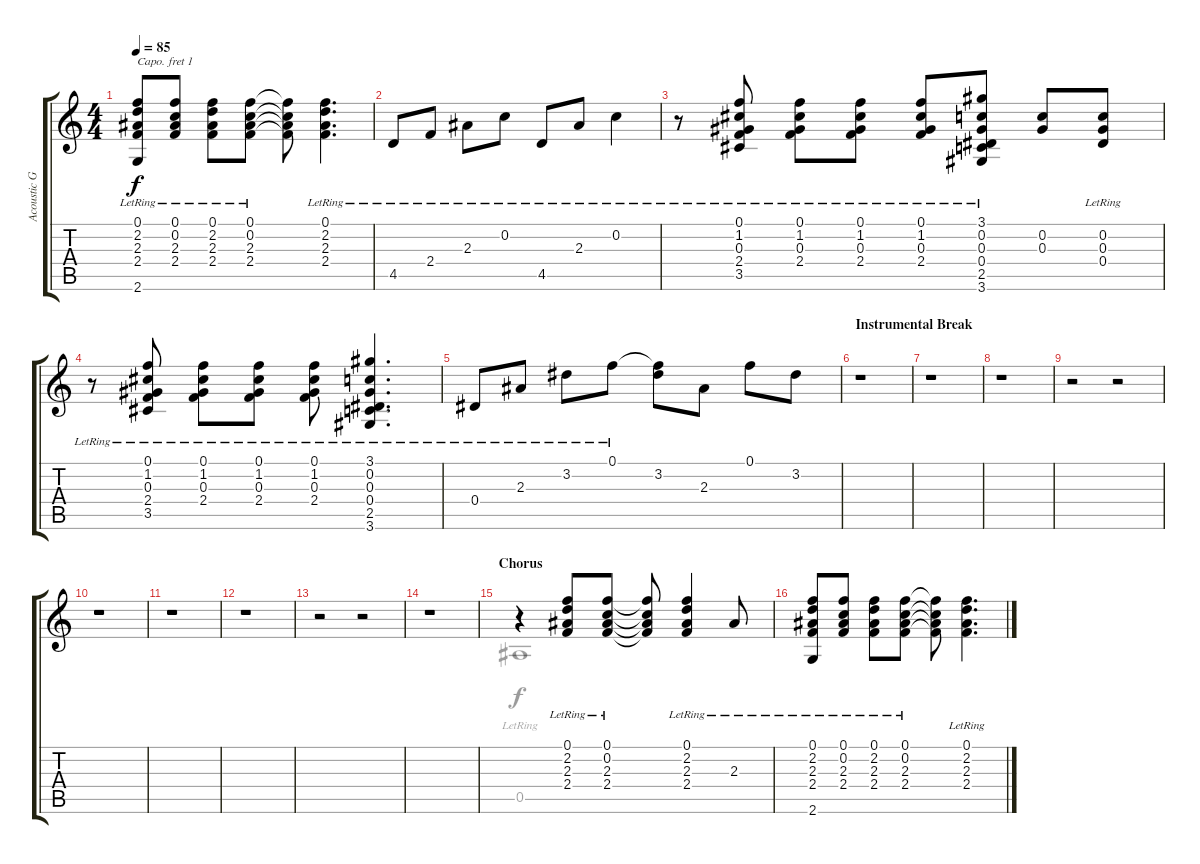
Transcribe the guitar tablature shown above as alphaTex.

\track ("Acoustic Guitar" "Acoustic G") {instrument acousticguitarsteel}
\staff {score tabs}
\capo 1
\tuning (E4 B3 G3 D3 A2 E2) {hide}
\voice
\ts (4 4)
\tempo 85
\clef g2
\ks c
(0.1{lr} 2.2{lr} 2.3{lr} 2.4{lr} 2.6{lr}).8{dy f} (0.1{lr} 0.2{lr} 2.3{lr} 2.4{lr}).8 (0.1{lr} 2.2{lr} 2.3{lr} 2.4{lr}).8 (0.1{lr} 0.2{lr} 2.3{lr} 2.4{lr}).8 (0.1{t} 0.2{t} 2.3{t} 2.4{t}).8 (0.1{lr} 2.2{lr} 2.3{lr} 2.4{lr}).4{d} |
4.5{lr}.8 2.4{lr}.8 2.3{lr}.8 0.2{lr}.8 4.5{lr}.8 2.3{lr}.8 0.2{lr}.4 |
r.8 (0.1{lr} 1.2{lr} 0.3{lr} 2.4{lr} 3.5{lr}).8 (0.1{lr} 1.2{lr} 0.3{lr} 2.4{lr}).8 (0.1{lr} 1.2{lr} 0.3{lr} 2.4{lr}).8 (0.1{lr} 1.2{lr} 0.3{lr} 2.4{lr}).8 (3.1{lr} 0.2{lr} 0.3{lr} 0.4{lr} 2.5{lr} 3.6{lr}).8 (0.2 0.3).8 (0.2{lr} 0.3{lr} 0.4{lr}).8 |
r.8 (0.1{lr} 1.2{lr} 0.3{lr} 2.4{lr} 3.5{lr}).8 (0.1{lr} 1.2{lr} 0.3{lr} 2.4{lr}).8 (0.1{lr} 1.2{lr} 0.3{lr} 2.4{lr}).8 (0.1{lr} 1.2{lr} 0.3{lr} 2.4{lr}).8 (3.1{lr} 0.2{lr} 0.3{lr} 0.4{lr} 2.5{lr} 3.6{lr}).4{d} |
0.4{lr}.8 2.3{lr}.8 3.2{lr}.8 0.1{lr}.8 (0.1{t} 3.2).8 2.3.8 0.1.8 3.2.8 |
\section ("" "Instrumental Break")
r.1 |
r.1 |
r.1 |
r.2 r.2 |
r.1 |
r.1 |
r.1 |
r.2 r.2 |
r.1 |
\section ("" "Chorus")
r.4 (0.1{lr} 2.2{lr} 2.3{lr} 2.4{lr}).8 (0.1{lr} 0.2{lr} 2.3{lr} 2.4{lr}).8 (0.1{t} 0.2{t} 2.3{t} 2.4{t}).8 (0.1{lr} 2.2{lr} 2.3{lr} 2.4{lr}).4 2.3{lr}.8 |
(0.1{lr} 2.2{lr} 2.3{lr} 2.4{lr} 2.6{lr}).8 (0.1{lr} 0.2{lr} 2.3{lr} 2.4{lr}).8 (0.1{lr} 2.2{lr} 2.3{lr} 2.4{lr}).8 (0.1{lr} 0.2{lr} 2.3{lr} 2.4{lr}).8 (0.1{t} 0.2{t} 2.3{t} 2.4{t}).8 (0.1{lr} 2.2{lr} 2.3{lr} 2.4{lr}).4{d}
\voice
\clef g2
\ottava regular
\simile none
\ks c
|
|
|
|
|
|
|
|
|
|
|
|
|
|
0.5{lr}.1 |
